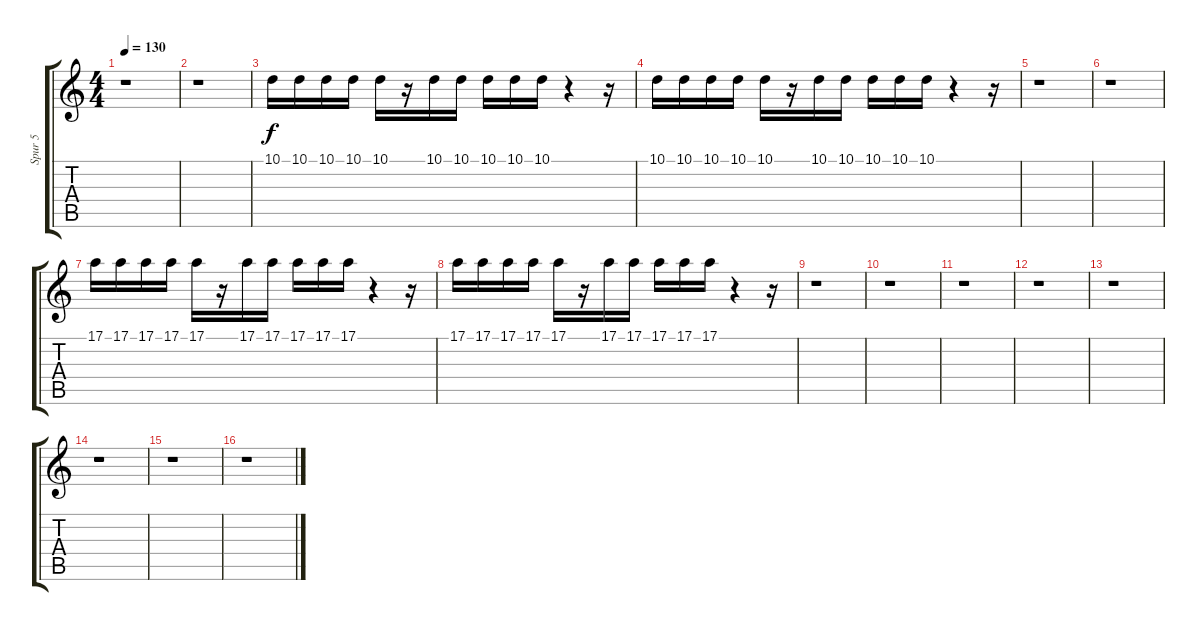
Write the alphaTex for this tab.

\track ("Spur 5" "Spur 5") {instrument violin}
\staff {score tabs}
\tuning (E4 B3 G3 D3 A2 E2) {hide}
\ts (4 4)
\tempo 130
\clef g2
\ks c
r.1{dy f} |
r.1 |
10.1.16 10.1.16 10.1.16 10.1.16 10.1.16 r.16 10.1.16 10.1.16 10.1.16 10.1.16 10.1.16 r.4 r.16 |
10.1.16 10.1.16 10.1.16 10.1.16 10.1.16 r.16 10.1.16 10.1.16 10.1.16 10.1.16 10.1.16 r.4 r.16 |
r.1 |
r.1 |
17.1.16 17.1.16 17.1.16 17.1.16 17.1.16 r.16 17.1.16 17.1.16 17.1.16 17.1.16 17.1.16 r.4 r.16 |
17.1.16 17.1.16 17.1.16 17.1.16 17.1.16 r.16 17.1.16 17.1.16 17.1.16 17.1.16 17.1.16 r.4 r.16 |
r.1 |
r.1 |
r.1 |
r.1 |
r.1 |
r.1 |
r.1 |
r.1
